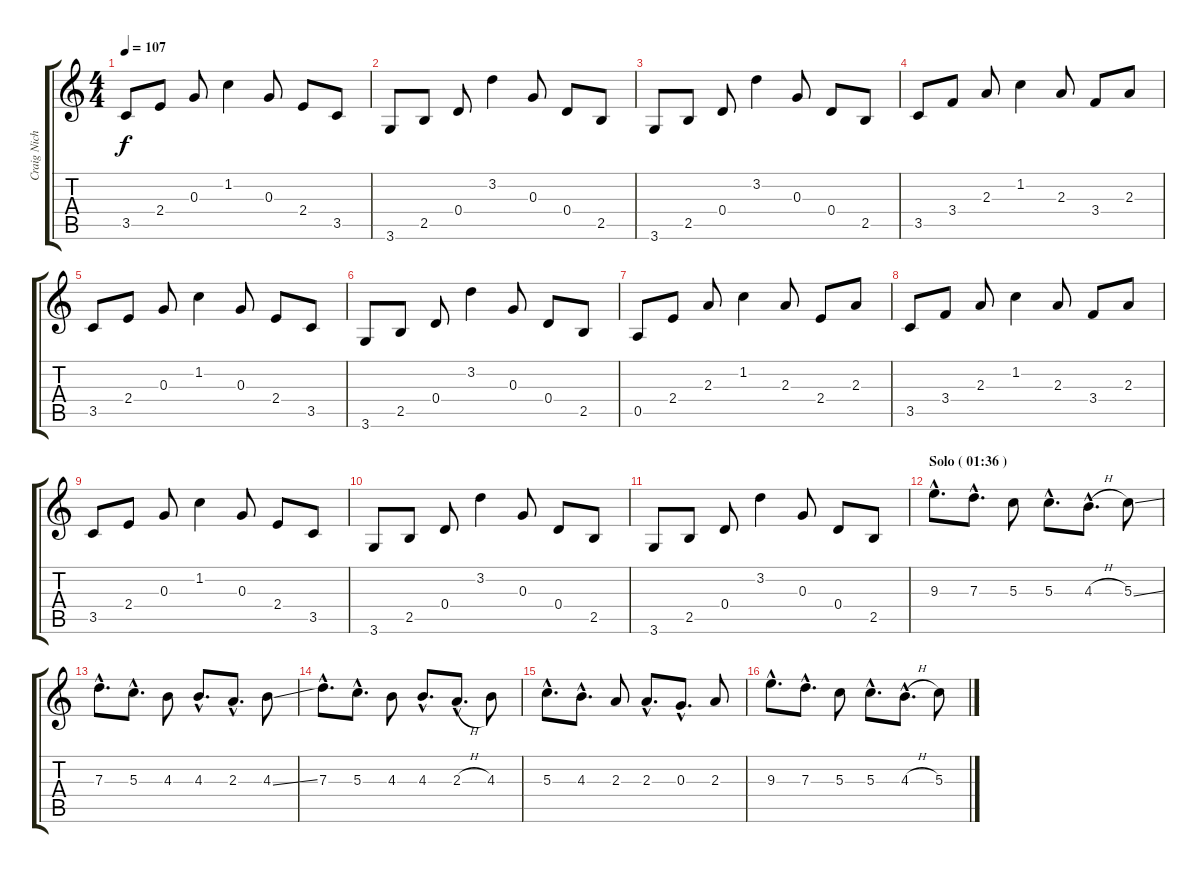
\track ("Craig Nicholls" "Craig Nich") {instrument electricguitarclean}
\staff {score tabs}
\tuning (E4 B3 G3 D3 A2 E2) {hide}
\ts (4 4)
\tempo 107
\clef g2
\ks c
3.5.8{dy f} 2.4.8 0.3.8 1.2.4 0.3.8 2.4.8 3.5.8 |
3.6.8 2.5.8 0.4.8 3.2.4 0.3.8 0.4.8 2.5.8 |
3.6.8 2.5.8 0.4.8 3.2.4 0.3.8 0.4.8 2.5.8 |
3.5.8 3.4.8 2.3.8 1.2.4 2.3.8 3.4.8 2.3.8 |
3.5.8 2.4.8 0.3.8 1.2.4 0.3.8 2.4.8 3.5.8 |
3.6.8 2.5.8 0.4.8 3.2.4 0.3.8 0.4.8 2.5.8 |
0.5.8 2.4.8 2.3.8 1.2.4 2.3.8 2.4.8 2.3.8 |
3.5.8 3.4.8 2.3.8 1.2.4 2.3.8 3.4.8 2.3.8 |
3.5.8 2.4.8 0.3.8 1.2.4 0.3.8 2.4.8 3.5.8 |
3.6.8 2.5.8 0.4.8 3.2.4 0.3.8 0.4.8 2.5.8 |
3.6.8 2.5.8 0.4.8 3.2.4 0.3.8 0.4.8 2.5.8 |
\section ("" "Solo ( 01:36 )")
9.3{hac}.8{d volume 14 instrument distortionguitar} 7.3{hac}.8{d} 5.3.8 5.3{hac}.8{d} 4.3{h hac}.8{d} 5.3{ss}.8 |
7.3{hac}.8{d} 5.3{hac}.8{d} 4.3.8 4.3{hac}.8{d} 2.3{hac}.8{d} 4.3{ss}.8 |
7.3{hac}.8{d} 5.3{hac}.8{d} 4.3.8 4.3{hac}.8{d} 2.3{h hac}.8{d} 4.3.8 |
5.3{hac}.8{d} 4.3{hac}.8{d} 2.3.8 2.3{hac}.8{d} 0.3{hac}.8{d} 2.3.8 |
9.3{hac}.8{d} 7.3{hac}.8{d} 5.3.8 5.3{hac}.8{d} 4.3{h hac}.8{d} 5.3{ss}.8
